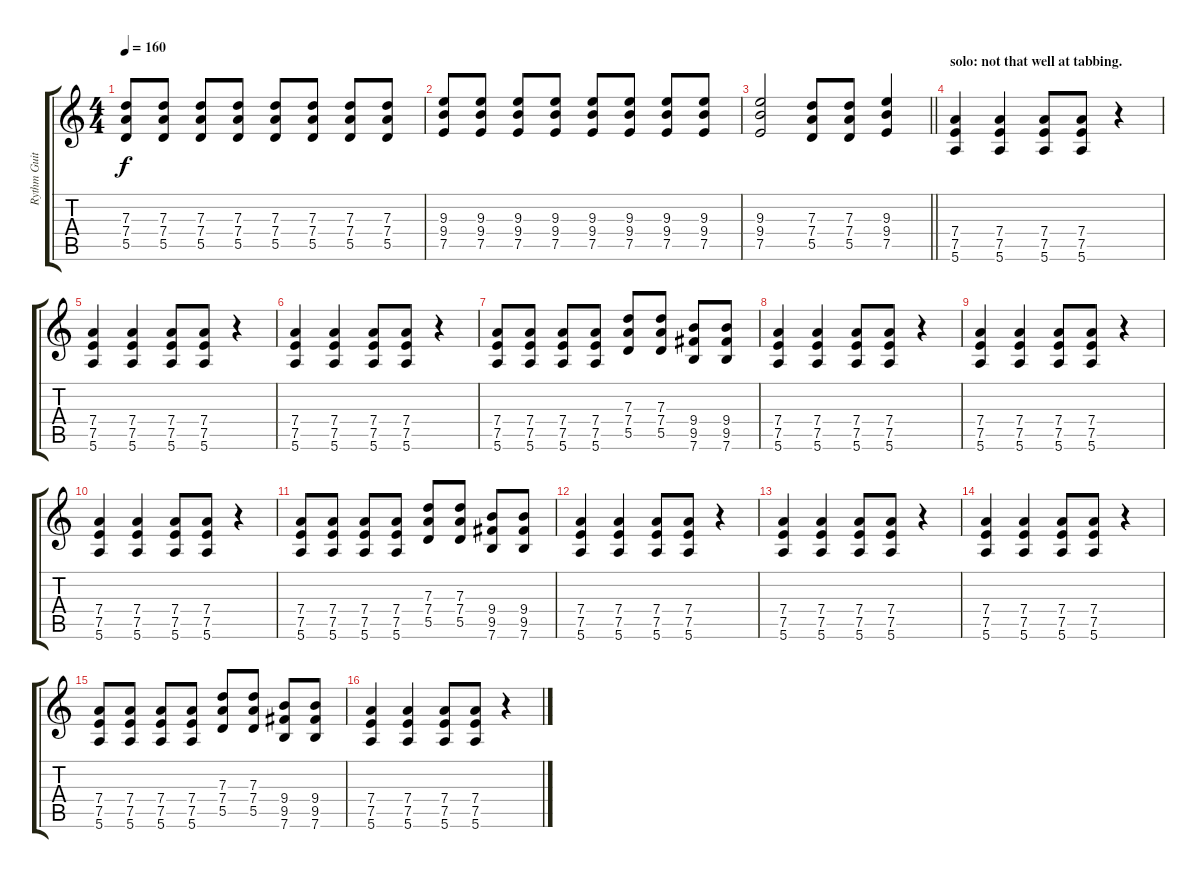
\track ("Rythm Guitar 2" "Rythm Guit") {instrument distortionguitar}
\staff {score tabs}
\tuning (E4 B3 G3 D3 A2 E2) {hide}
\ts (4 4)
\tempo 160
\clef g2
\ks c
(7.3 7.4 5.5).8{dy f} (7.3 7.4 5.5).8 (7.3 7.4 5.5).8 (7.3 7.4 5.5).8 (7.3 7.4 5.5).8 (7.3 7.4 5.5).8 (7.3 7.4 5.5).8 (7.3 7.4 5.5).8 |
(9.3 9.4 7.5).8 (9.3 9.4 7.5).8 (9.3 9.4 7.5).8 (9.3 9.4 7.5).8 (9.3 9.4 7.5).8 (9.3 9.4 7.5).8 (9.3 9.4 7.5).8 (9.3 9.4 7.5).8 |
\barLineRight lightlight
(9.3 9.4 7.5).2 (7.3 7.4 5.5).8 (7.3 7.4 5.5).8 (9.3 9.4 7.5).4 |
\section ("" "solo: not that well at tabbing.")
(7.4 7.5 5.6).4 (7.4 7.5 5.6).4 (7.4 7.5 5.6).8 (7.4 7.5 5.6).8 r.4 |
(7.4 7.5 5.6).4 (7.4 7.5 5.6).4 (7.4 7.5 5.6).8 (7.4 7.5 5.6).8 r.4 |
(7.4 7.5 5.6).4 (7.4 7.5 5.6).4 (7.4 7.5 5.6).8 (7.4 7.5 5.6).8 r.4 |
(7.4 7.5 5.6).8 (7.4 7.5 5.6).8 (7.4 7.5 5.6).8 (7.4 7.5 5.6).8 (7.3 7.4 5.5).8 (7.3 7.4 5.5).8 (9.4 9.5 7.6).8 (9.4 9.5 7.6).8 |
(7.4 7.5 5.6).4 (7.4 7.5 5.6).4 (7.4 7.5 5.6).8 (7.4 7.5 5.6).8 r.4 |
(7.4 7.5 5.6).4 (7.4 7.5 5.6).4 (7.4 7.5 5.6).8 (7.4 7.5 5.6).8 r.4 |
(7.4 7.5 5.6).4 (7.4 7.5 5.6).4 (7.4 7.5 5.6).8 (7.4 7.5 5.6).8 r.4 |
(7.4 7.5 5.6).8 (7.4 7.5 5.6).8 (7.4 7.5 5.6).8 (7.4 7.5 5.6).8 (7.3 7.4 5.5).8 (7.3 7.4 5.5).8 (9.4 9.5 7.6).8 (9.4 9.5 7.6).8 |
(7.4 7.5 5.6).4 (7.4 7.5 5.6).4 (7.4 7.5 5.6).8 (7.4 7.5 5.6).8 r.4 |
(7.4 7.5 5.6).4 (7.4 7.5 5.6).4 (7.4 7.5 5.6).8 (7.4 7.5 5.6).8 r.4 |
(7.4 7.5 5.6).4 (7.4 7.5 5.6).4 (7.4 7.5 5.6).8 (7.4 7.5 5.6).8 r.4 |
(7.4 7.5 5.6).8 (7.4 7.5 5.6).8 (7.4 7.5 5.6).8 (7.4 7.5 5.6).8 (7.3 7.4 5.5).8 (7.3 7.4 5.5).8 (9.4 9.5 7.6).8 (9.4 9.5 7.6).8 |
(7.4 7.5 5.6).4 (7.4 7.5 5.6).4 (7.4 7.5 5.6).8 (7.4 7.5 5.6).8 r.4
